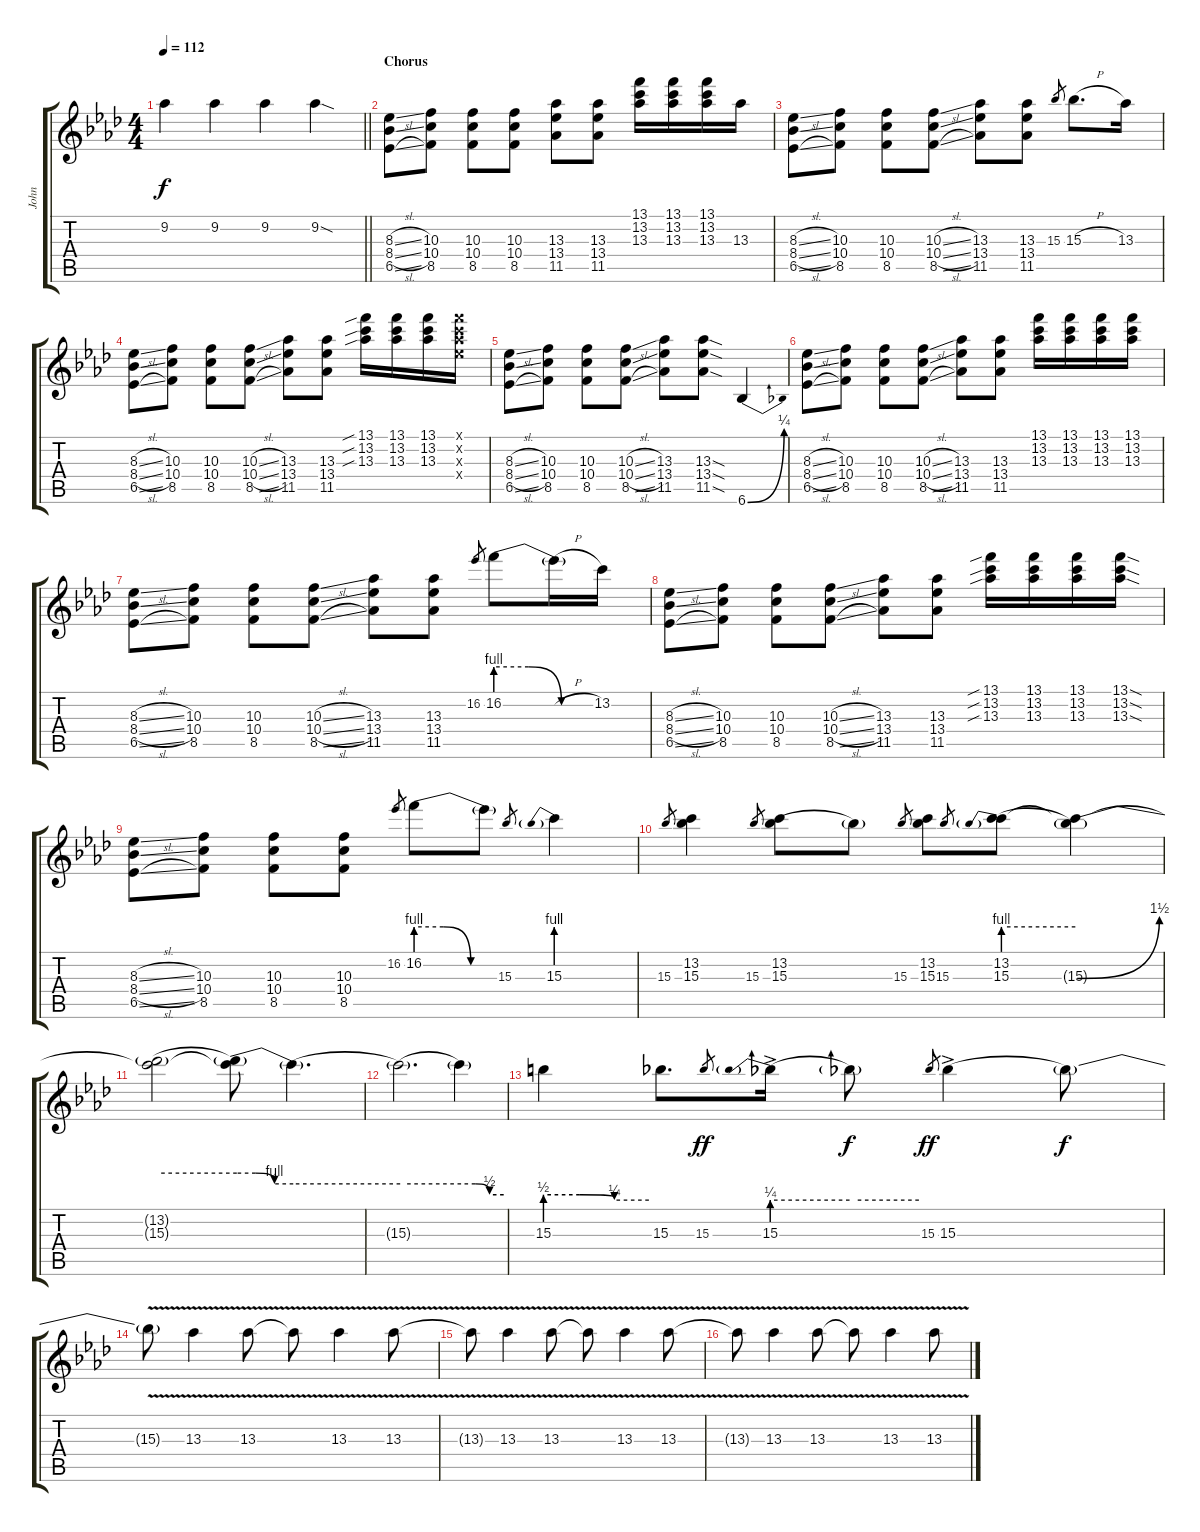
\track ("John" "John") {instrument distortionguitar}
\staff {score tabs}
\tuning (E4 B3 G3 D3 A2 E2) {hide}
\ts (4 4)
\tempo 112
\clef g2
\barLineRight lightlight
\ks ab
9.2.4{dy f} 9.2.4 9.2.4 9.2{sod}.4 |
\section ("" "Chorus")
(8.3{sl} 8.4{sl} 6.5{sl}).8 (10.3 10.4 8.5).8 (10.3 10.4 8.5).8 (10.3 10.4 8.5).8 (13.3 13.4 11.5).8 (13.3 13.4 11.5).8 (13.1 13.2 13.3).16 (13.1 13.2 13.3).16 (13.1 13.2 13.3).16 13.3.16 |
(8.3{sl} 8.4{sl} 6.5{sl}).8 (10.3 10.4 8.5).8 (10.3 10.4 8.5).8 (10.3{sl} 10.4{sl} 8.5{sl}).8 (13.3 13.4 11.5).8 (13.3 13.4 11.5).8 15.3.8{gr} 15.3{h}.8{d} 13.3.16 |
(8.3{sl} 8.4{sl} 6.5{sl}).8 (10.3 10.4 8.5).8 (10.3 10.4 8.5).8 (10.3{sl} 10.4{sl} 8.5{sl}).8 (13.3 13.4 11.5).8 (13.3 13.4 11.5).8 (13.1{sib} 13.2{sib} 13.3{sib}).16 (13.1 13.2 13.3).16 (13.1 13.2 13.3).16 (13.1{x} 13.2{x} 13.3{x} 13.4{x}).16 |
(8.3{sl} 8.4{sl} 6.5{sl}).8 (10.3 10.4 8.5).8 (10.3 10.4 8.5).8 (10.3{sl} 10.4{sl} 8.5{sl}).8 (13.3 13.4 11.5).8 (13.3{sod} 13.4{sod} 11.5{sod}).8 6.6{be (bend 0 0 60 1)}.4 |
(8.3{sl} 8.4{sl} 6.5{sl}).8 (10.3 10.4 8.5).8 (10.3 10.4 8.5).8 (10.3{sl} 10.4{sl} 8.5{sl}).8 (13.3 13.4 11.5).8 (13.3 13.4 11.5).8 (13.1 13.2 13.3).16 (13.1 13.2 13.3).16 (13.1 13.2 13.3).16 (13.1 13.2 13.3).16 |
(8.3{sl} 8.4{sl} 6.5{sl}).8 (10.3 10.4 8.5).8 (10.3 10.4 8.5).8 (10.3{sl} 10.4{sl} 8.5{sl}).8 (13.3 13.4 11.5).8 (13.3 13.4 11.5).8 16.2.8{gr} 16.2{be (custom 0 4 20 4 40 0 60 0)}.8 16.2{h t}.16 13.2.16 |
(8.3{sl} 8.4{sl} 6.5{sl}).8 (10.3 10.4 8.5).8 (10.3 10.4 8.5).8 (10.3{sl} 10.4{sl} 8.5{sl}).8 (13.3 13.4 11.5).8 (13.3 13.4 11.5).8 (13.1{sib} 13.2{sib} 13.3{sib}).16 (13.1 13.2 13.3).16 (13.1 13.2 13.3).16 (13.1{sod} 13.2{sod} 13.3{sod}).16 |
(8.3{sl} 8.4{sl} 6.5{sl}).8 (10.3 10.4 8.5).8 (10.3 10.4 8.5).8 (10.3 10.4 8.5).8 16.2.8{gr} 16.2{be (custom 0 4 20 4 40 0 60 0)}.8 16.2{t}.8 15.3.8{gr} 15.3{be (prebend 0 4 60 4)}.4 |
15.3.8{gr} (13.2 15.3).4 15.3.8{gr} (13.2 15.3{be (hold 40 0 60 0)}).8 15.3{t}.8 15.3.8{gr} (13.2 15.3).8 15.3.8{gr} (13.2 15.3{be (prebend 0 4 60 4)}).8 (13.2{t} 15.3{be (bend 0 0 60 6) t}).4 |
(13.2{t} 15.3{be (hold 0 6 60 6) t}).2 (13.2{t} 15.3{be (custom 0 6 20 6 40 4 60 4) t}).8 15.3{be (hold 0 4 60 4) t}.4{d} |
15.3{be (hold 0 4 60 4) t}.2{d} 15.3{be (custom 0 4 20 4 40 2 60 2) t}.4 |
15.3{be (custom 0 2 20 2 40 1 60 1)}.4 15.3.8{d} 15.3.8{gr dy ff} 15.3{be (prebend 0 1 60 1) ac}.16 15.3{be (hold 0 1 60 1) t}.8{dy f} 15.3.8{gr dy ff} 15.3{be (hold 40 0 60 0) ac}.4 15.3{t}.8{dy f} |
15.3{v t}.8 13.3{v}.4 13.3{v}.8 13.3{v t}.8 13.3{v}.4 13.3{v}.8 |
13.3{v t}.8 13.3{v}.4 13.3{v}.8 13.3{v t}.8 13.3{v}.4 13.3{v}.8 |
13.3{v t}.8 13.3{v}.4 13.3{v}.8 13.3{v t}.8 13.3{v}.4 13.3{v}.8
